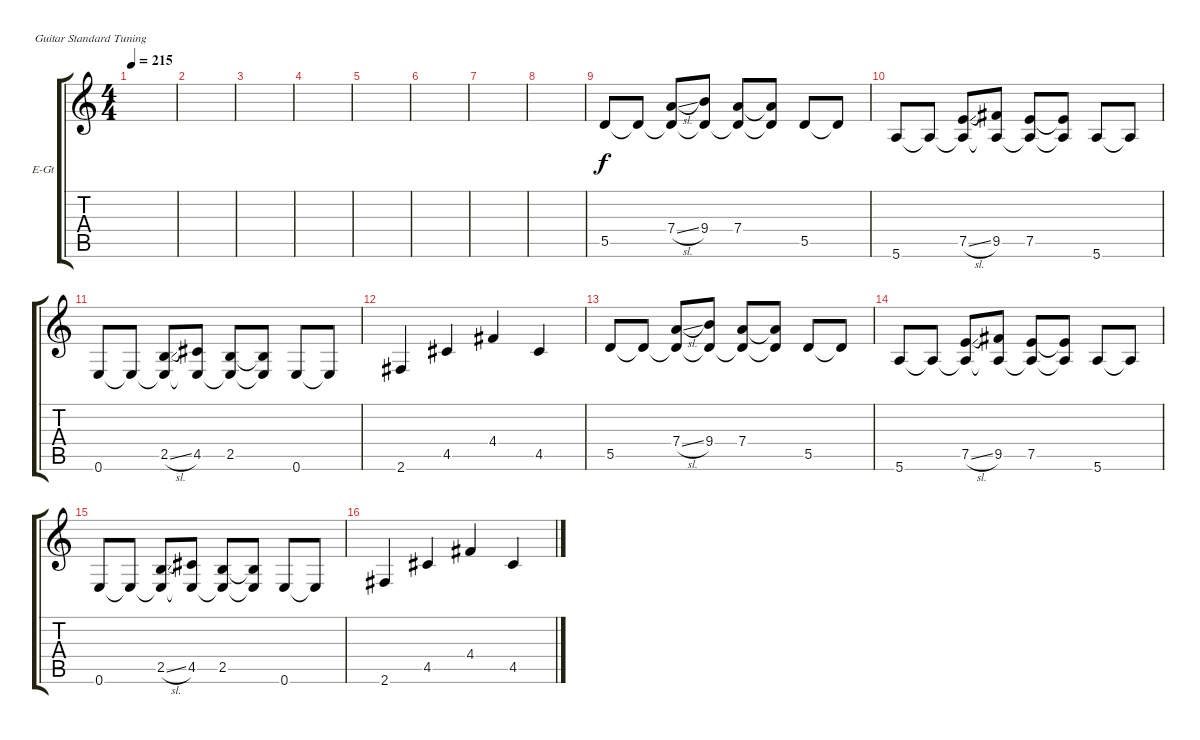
\defaultSystemsLayout 4
\bracketExtendMode groupsimilarinstruments
\firstSystemTrackNameOrientation horizontal
\otherSystemsTrackNameOrientation horizontal
\track ("Electric Guitar" "E-Gt") {instrument distortionguitar}
\staff {score tabs}
\tuning (E4 B3 G3 D3 A2 E2)
\ts (4 4)
\tempo 215
\clef g2
\scale
0.487395
\ks c
|
\scale
0.256303 |
\scale
0.256303 |
\scale
0.333333 |
\scale
0.333333 |
\scale
0.333333 |
\scale
0.333333 |
\scale
0.333333 |
\scale
0.333333 5.5.8 5.5{t}.8 (7.4{sl} 5.5{t}).8 (9.4 5.5{t}).8 (7.4 5.5{t}).8 (7.4{t} 5.5{t}).8 5.5.8 5.5{t}.8 |
\scale
0.333333 5.6.8 5.6{t}.8 (7.5{sl} 5.6{t}).8 (9.5 5.6{t}).8 (7.5 5.6{t}).8 (5.6{t} 7.5{t}).8 5.6.8 5.6{t}.8 |
\scale
0.333333 0.6.8 0.6{t}.8 (2.5{sl} 0.6{t}).8 (4.5 0.6{t}).8 (2.5 0.6{t}).8 (0.6{t} 2.5{t}).8 0.6.8 0.6{t}.8 |
\scale
0.333333 2.6.4 4.5.4 4.4.4 4.5.4 |
\scale
0.333333 5.5.8 5.5{t}.8 (7.4{sl} 5.5{t}).8 (9.4 5.5{t}).8 (7.4 5.5{t}).8 (7.4{t} 5.5{t}).8 5.5.8 5.5{t}.8 |
\scale
0.333333 5.6.8 5.6{t}.8 (7.5{sl} 5.6{t}).8 (9.5 5.6{t}).8 (7.5 5.6{t}).8 (5.6{t} 7.5{t}).8 5.6.8 5.6{t}.8 |
\scale
0.333333 0.6.8 0.6{t}.8 (2.5{sl} 0.6{t}).8 (4.5 0.6{t}).8 (2.5 0.6{t}).8 (0.6{t} 2.5{t}).8 0.6.8 0.6{t}.8 |
2.6.4 4.5.4 4.4.4 4.5.4
